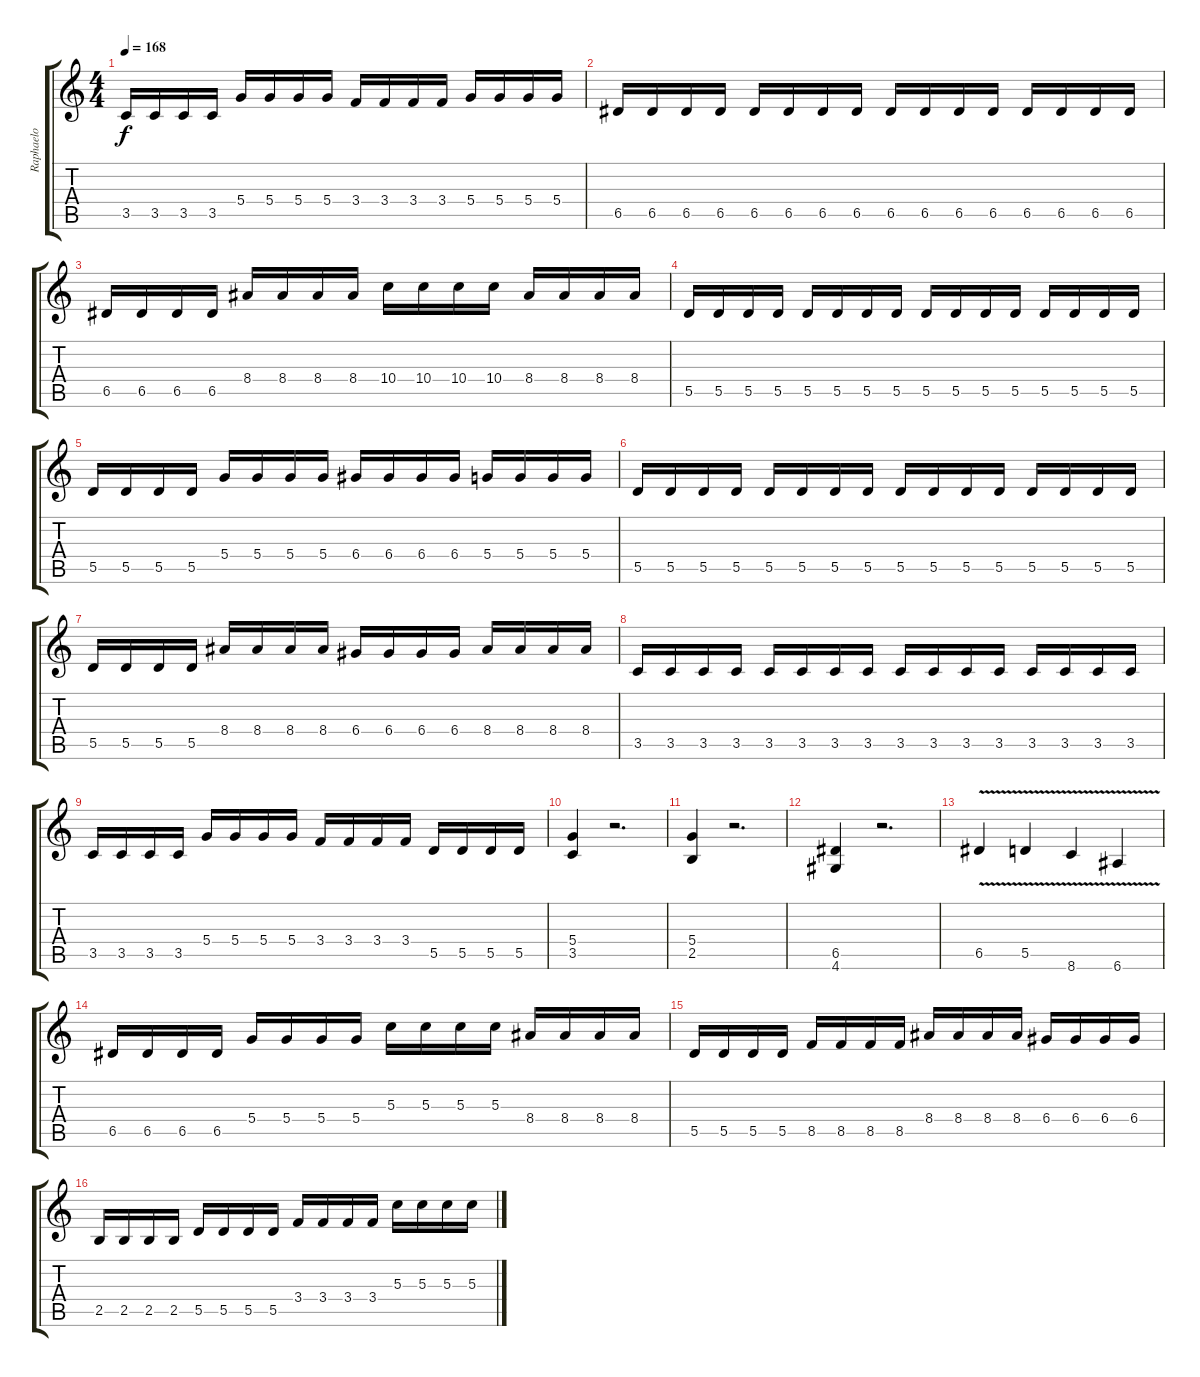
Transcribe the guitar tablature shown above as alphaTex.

\track ("Raphaelo" "Raphaelo") {instrument distortionguitar}
\staff {score tabs}
\tuning (E4 B3 G3 D3 A2 E2) {hide}
\ts (4 4)
\tempo 168
\clef g2
\ks c
3.5.16{dy f} 3.5.16 3.5.16 3.5.16 5.4.16 5.4.16 5.4.16 5.4.16 3.4.16 3.4.16 3.4.16 3.4.16 5.4.16 5.4.16 5.4.16 5.4.16 |
6.5.16 6.5.16 6.5.16 6.5.16 6.5.16 6.5.16 6.5.16 6.5.16 6.5.16 6.5.16 6.5.16 6.5.16 6.5.16 6.5.16 6.5.16 6.5.16 |
6.5.16 6.5.16 6.5.16 6.5.16 8.4.16 8.4.16 8.4.16 8.4.16 10.4.16 10.4.16 10.4.16 10.4.16 8.4.16 8.4.16 8.4.16 8.4.16 |
5.5.16 5.5.16 5.5.16 5.5.16 5.5.16 5.5.16 5.5.16 5.5.16 5.5.16 5.5.16 5.5.16 5.5.16 5.5.16 5.5.16 5.5.16 5.5.16 |
5.5.16 5.5.16 5.5.16 5.5.16 5.4.16 5.4.16 5.4.16 5.4.16 6.4.16 6.4.16 6.4.16 6.4.16 5.4.16 5.4.16 5.4.16 5.4.16 |
5.5.16 5.5.16 5.5.16 5.5.16 5.5.16 5.5.16 5.5.16 5.5.16 5.5.16 5.5.16 5.5.16 5.5.16 5.5.16 5.5.16 5.5.16 5.5.16 |
5.5.16 5.5.16 5.5.16 5.5.16 8.4.16 8.4.16 8.4.16 8.4.16 6.4.16 6.4.16 6.4.16 6.4.16 8.4.16 8.4.16 8.4.16 8.4.16 |
3.5.16 3.5.16 3.5.16 3.5.16 3.5.16 3.5.16 3.5.16 3.5.16 3.5.16 3.5.16 3.5.16 3.5.16 3.5.16 3.5.16 3.5.16 3.5.16 |
3.5.16 3.5.16 3.5.16 3.5.16 5.4.16 5.4.16 5.4.16 5.4.16 3.4.16 3.4.16 3.4.16 3.4.16 5.5.16 5.5.16 5.5.16 5.5.16 |
(5.4 3.5).4 r.2{d} |
(5.4 2.5).4 r.2{d} |
(6.5 4.6).4 r.2{d} |
6.5{v}.4 5.5{v}.4 8.6{v}.4 6.6{v}.4 |
6.5.16 6.5.16 6.5.16 6.5.16 5.4.16 5.4.16 5.4.16 5.4.16 5.3.16 5.3.16 5.3.16 5.3.16 8.4.16 8.4.16 8.4.16 8.4.16 |
5.5.16 5.5.16 5.5.16 5.5.16 8.5.16 8.5.16 8.5.16 8.5.16 8.4.16 8.4.16 8.4.16 8.4.16 6.4.16 6.4.16 6.4.16 6.4.16 |
2.5.16 2.5.16 2.5.16 2.5.16 5.5.16 5.5.16 5.5.16 5.5.16 3.4.16 3.4.16 3.4.16 3.4.16 5.3.16 5.3.16 5.3.16 5.3.16
